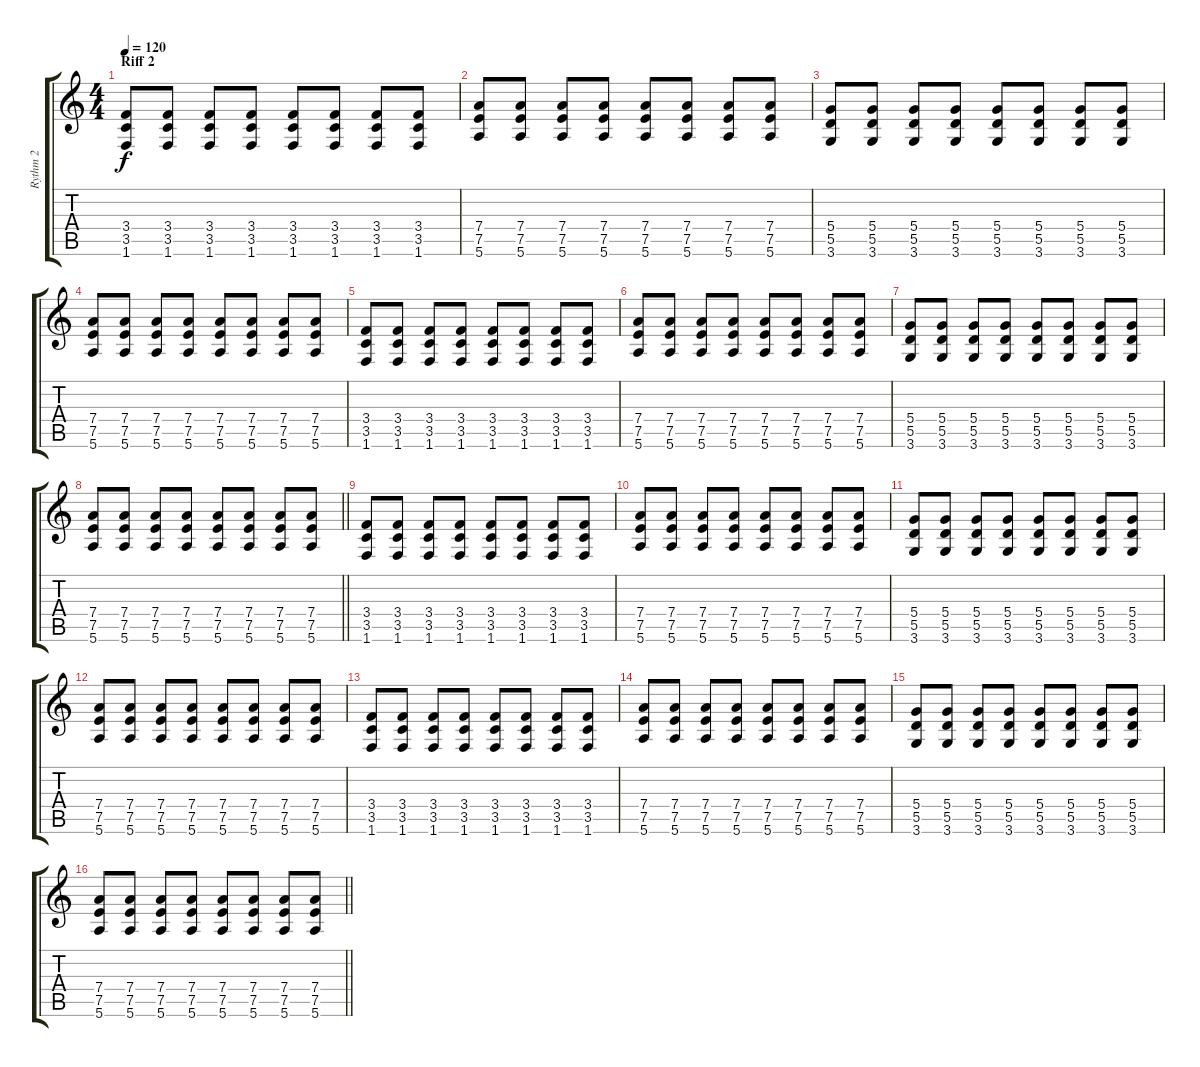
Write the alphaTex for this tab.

\track ("Rythm 2" "Rythm 2") {instrument distortionguitar}
\staff {score tabs}
\tuning (E4 B3 G3 D3 A2 E2) {hide}
\ts (4 4)
\section ("" "Riff 2")
\tempo 120
\clef g2
\ks c
(3.4 3.5 1.6).8{dy f} (3.4 3.5 1.6).8 (3.4 3.5 1.6).8 (3.4 3.5 1.6).8 (3.4 3.5 1.6).8 (3.4 3.5 1.6).8 (3.4 3.5 1.6).8 (3.4 3.5 1.6).8 |
(7.4 7.5 5.6).8 (7.4 7.5 5.6).8 (7.4 7.5 5.6).8 (7.4 7.5 5.6).8 (7.4 7.5 5.6).8 (7.4 7.5 5.6).8 (7.4 7.5 5.6).8 (7.4 7.5 5.6).8 |
(5.4 5.5 3.6).8 (5.4 5.5 3.6).8 (5.4 5.5 3.6).8 (5.4 5.5 3.6).8 (5.4 5.5 3.6).8 (5.4 5.5 3.6).8 (5.4 5.5 3.6).8 (5.4 5.5 3.6).8 |
(7.4 7.5 5.6).8 (7.4 7.5 5.6).8 (7.4 7.5 5.6).8 (7.4 7.5 5.6).8 (7.4 7.5 5.6).8 (7.4 7.5 5.6).8 (7.4 7.5 5.6).8 (7.4 7.5 5.6).8 |
(3.4 3.5 1.6).8 (3.4 3.5 1.6).8 (3.4 3.5 1.6).8 (3.4 3.5 1.6).8 (3.4 3.5 1.6).8 (3.4 3.5 1.6).8 (3.4 3.5 1.6).8 (3.4 3.5 1.6).8 |
(7.4 7.5 5.6).8 (7.4 7.5 5.6).8 (7.4 7.5 5.6).8 (7.4 7.5 5.6).8 (7.4 7.5 5.6).8 (7.4 7.5 5.6).8 (7.4 7.5 5.6).8 (7.4 7.5 5.6).8 |
(5.4 5.5 3.6).8 (5.4 5.5 3.6).8 (5.4 5.5 3.6).8 (5.4 5.5 3.6).8 (5.4 5.5 3.6).8 (5.4 5.5 3.6).8 (5.4 5.5 3.6).8 (5.4 5.5 3.6).8 |
\barLineRight lightlight
(7.4 7.5 5.6).8 (7.4 7.5 5.6).8 (7.4 7.5 5.6).8 (7.4 7.5 5.6).8 (7.4 7.5 5.6).8 (7.4 7.5 5.6).8 (7.4 7.5 5.6).8 (7.4 7.5 5.6).8 |
\section ("" "")
(3.4 3.5 1.6).8 (3.4 3.5 1.6).8 (3.4 3.5 1.6).8 (3.4 3.5 1.6).8 (3.4 3.5 1.6).8 (3.4 3.5 1.6).8 (3.4 3.5 1.6).8 (3.4 3.5 1.6).8 |
(7.4 7.5 5.6).8 (7.4 7.5 5.6).8 (7.4 7.5 5.6).8 (7.4 7.5 5.6).8 (7.4 7.5 5.6).8 (7.4 7.5 5.6).8 (7.4 7.5 5.6).8 (7.4 7.5 5.6).8 |
(5.4 5.5 3.6).8 (5.4 5.5 3.6).8 (5.4 5.5 3.6).8 (5.4 5.5 3.6).8 (5.4 5.5 3.6).8 (5.4 5.5 3.6).8 (5.4 5.5 3.6).8 (5.4 5.5 3.6).8 |
(7.4 7.5 5.6).8 (7.4 7.5 5.6).8 (7.4 7.5 5.6).8 (7.4 7.5 5.6).8 (7.4 7.5 5.6).8 (7.4 7.5 5.6).8 (7.4 7.5 5.6).8 (7.4 7.5 5.6).8 |
(3.4 3.5 1.6).8 (3.4 3.5 1.6).8 (3.4 3.5 1.6).8 (3.4 3.5 1.6).8 (3.4 3.5 1.6).8 (3.4 3.5 1.6).8 (3.4 3.5 1.6).8 (3.4 3.5 1.6).8 |
(7.4 7.5 5.6).8 (7.4 7.5 5.6).8 (7.4 7.5 5.6).8 (7.4 7.5 5.6).8 (7.4 7.5 5.6).8 (7.4 7.5 5.6).8 (7.4 7.5 5.6).8 (7.4 7.5 5.6).8 |
(5.4 5.5 3.6).8 (5.4 5.5 3.6).8 (5.4 5.5 3.6).8 (5.4 5.5 3.6).8 (5.4 5.5 3.6).8 (5.4 5.5 3.6).8 (5.4 5.5 3.6).8 (5.4 5.5 3.6).8 |
\barLineRight lightlight
(7.4 7.5 5.6).8 (7.4 7.5 5.6).8 (7.4 7.5 5.6).8 (7.4 7.5 5.6).8 (7.4 7.5 5.6).8 (7.4 7.5 5.6).8 (7.4 7.5 5.6).8 (7.4 7.5 5.6).8
